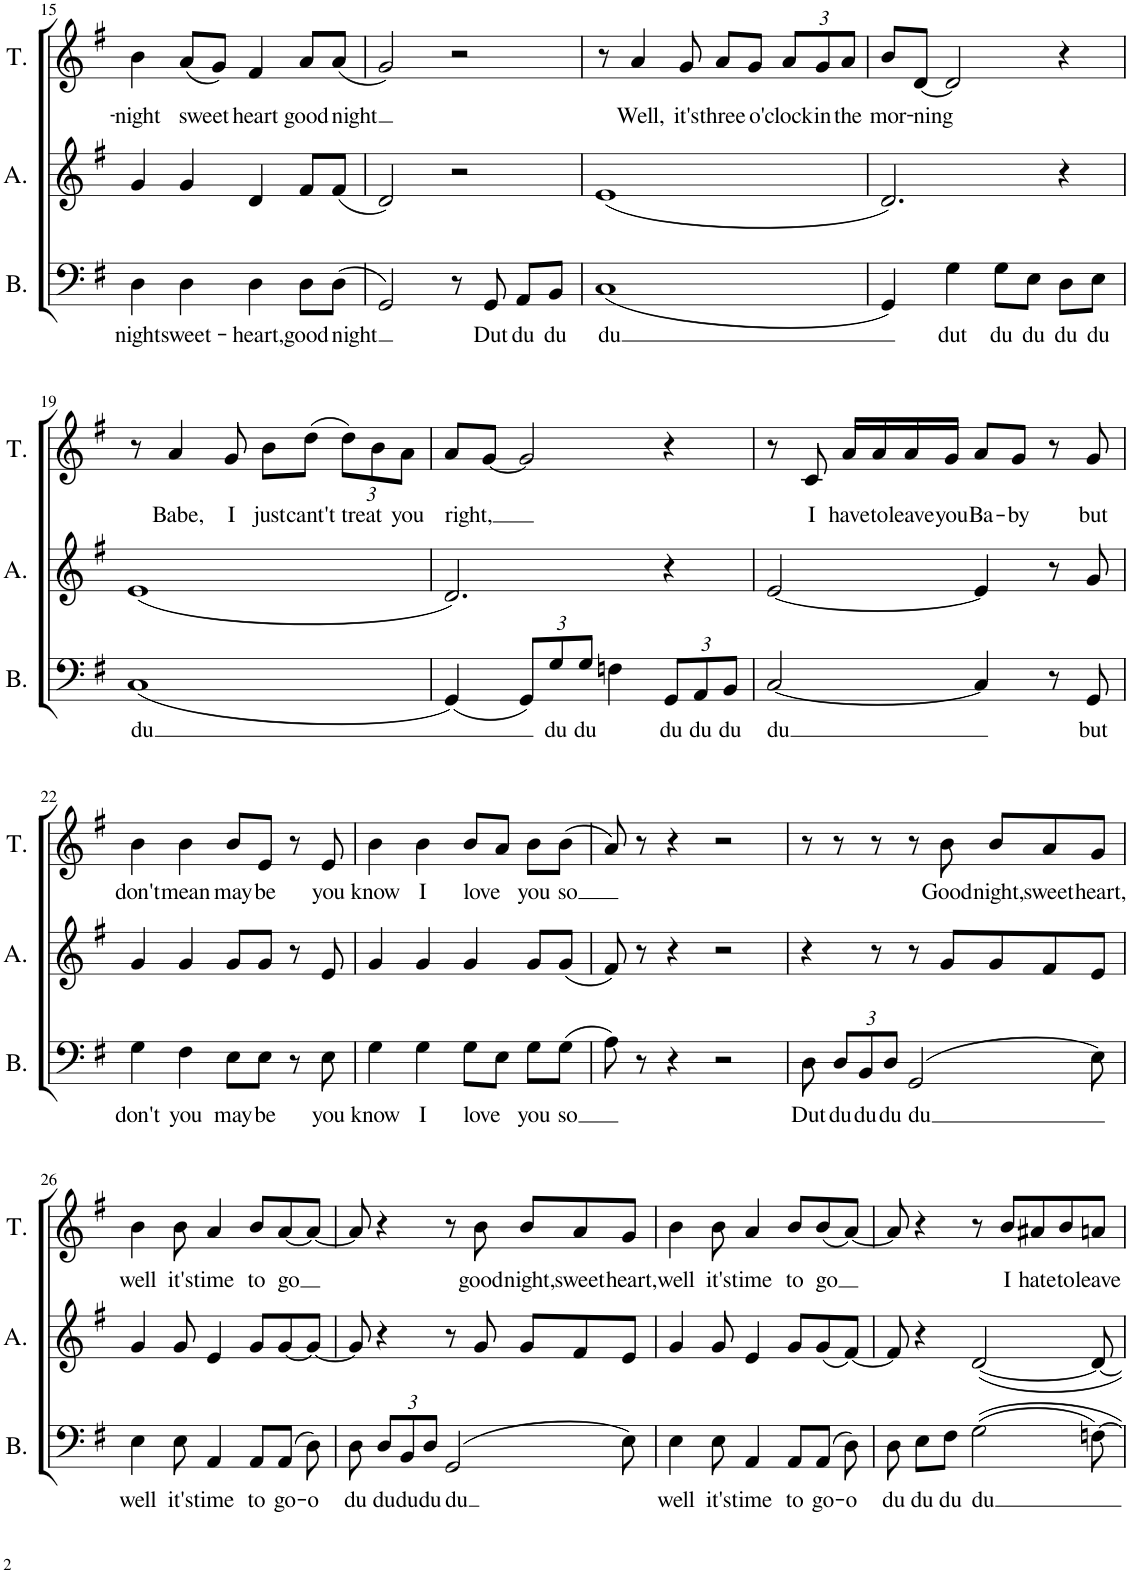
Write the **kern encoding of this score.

**kern	**text	**kern	**kern	**text
*part3	*part3	*part2	*part1	*part1
*staff3	*staff3	*staff2	*staff1	*staff1
*I"Bass	*	*I"Alto	*I"Sopran	*
*I'B.	*	*I'A.	*	*
!!LO:PB:g=z
*clefF4	*	*clefG2	*clefG2	*
*k[f#]	*	*k[f#]	*k[f#]	*
*M4/4	*	*M4/4	*M4/4	*
*met(c)	*	*met(c)	*met(c)	*
=15	=15	=15	=15	=15
!	!LO:LY:b	!	!	!LO:LY:b
4D\	night	4g/	4b\	-night
!	!LO:LY:b	!	!	!LO:LY:b
4D\	sweet-	4g/	(8a/L	sweet
.	.	.	8g/J)	.
!	!LO:LY:b	!	!	!LO:LY:b
4D\	-heart,	4d/	4f#/	heart
!	!LO:LY:b	!	!	!LO:LY:b
8D\L	good-	8f#/L	8a/L	good-
!	!LO:LY:b	!	!	!LO:LY:b
(8D\J	-night	(8f#/J	(8a/J	-night
=16	=16	=16	=16	=16
2GG/)	.	2d/)	2g/)	.
8r	.	2r	2r	.
!	!LO:LY:b	!	!	!
8GG/	Dut	.	.	.
!	!LO:LY:b	!	!	!
8AA/L	du	.	.	.
!	!LO:LY:b	!	!	!
8BB/J	du	.	.	.
=17	=17	=17	=17	=17
!	!LO:LY:b	!	!	!
(1C	du	(1e	8r	.
!	!	!	!	!LO:LY:b
.	.	.	4a/	Well,
!	!	!	!	!LO:LY:b
.	.	.	8g/	it's
!	!	!	!	!LO:LY:b
.	.	.	8a/L	three
!	!	!	!	!LO:LY:b
.	.	.	8g/J	o'-
*	*	*	*Xbrackettup	*
!	!	!	!	!LO:LY:b
.	.	.	12a/L	-clock
!	!	!	!	!LO:LY:b
.	.	.	12g/	in
!	!	!	!	!LO:LY:b
.	.	.	12a/J	the
=18	=18	=18	=18	=18
!	!	!	!	!LO:LY:b
4GG/)	.	2.d/)	8b/L	mor-
!	!	!	!	!LO:LY:b
.	.	.	[8d/J	-ning
!	!LO:LY:b	!	!	!
4G\	dut	.	2d/]	.
!	!LO:LY:b	!	!	!
8G\L	du	.	.	.
!	!LO:LY:b	!	!	!
8E\J	du	.	.	.
!	!LO:LY:b	!	!	!
8D\L	du	4r	4r	.
!	!LO:LY:b	!	!	!
8E\J	du	.	.	.
!!LO:LB:g=z
=19	=19	=19	=19	=19
!	!LO:LY:b	!	!	!
(1C	du	(1e	8r	.
!	!	!	!	!LO:LY:b
.	.	.	4a/	Babe,
!	!	!	!	!LO:LY:b
.	.	.	8g/	I
!	!	!	!	!LO:LY:b
.	.	.	8b\L	just
!	!	!	!	!LO:LY:b
.	.	.	(8dd\J	cant't
!	!	!	!	!LO:LY:b
.	.	.	12dd\L)	treat
.	.	.	12b\	.
!	!	!	!	!LO:LY:b
.	.	.	12a\J	you
=20	=20	=20	=20	=20
!	!	!	!	!LO:LY:b
(4GG/)	.	2.d/)	8a/L	right,
.	.	.	[8g/J	.
*Xbrackettup	*	*	*	*
12GG/L)	.	.	2g/]	.
!	!LO:LY:b	!	!	!
12G/	du	.	.	.
!	!LO:LY:b	!	!	!
12G/J	du	.	.	.
4Fn\	.	.	.	.
!	!LO:LY:b	!	!	!
12GG/L	du	4r	4r	.
!	!LO:LY:b	!	!	!
12AA/	du	.	.	.
!	!LO:LY:b	!	!	!
12BB/J	du	.	.	.
=21	=21	=21	=21	=21
!	!LO:LY:b	!	!	!
[2C/	du	[2e/	8r	.
!	!	!	!	!LO:LY:b
.	.	.	8c/	I
!	!	!	!	!LO:LY:b
.	.	.	16a/LL	have
!	!	!	!	!LO:LY:b
.	.	.	16a/	to
!	!	!	!	!LO:LY:b
.	.	.	16a/	leave
!	!	!	!	!LO:LY:b
.	.	.	16g/JJ	you
!	!	!	!	!LO:LY:b
4C/]	.	4e/]	8a/L	Ba-
!	!	!	!	!LO:LY:b
.	.	.	8g/J	-by
8r	.	8r	8r	.
!	!LO:LY:b	!	!	!LO:LY:b
8GG/	but	8g/	8g/	but
!!LO:LB:g=z
=22	=22	=22	=22	=22
!	!LO:LY:b	!	!	!LO:LY:b
4G\	don't	4g/	4b\	don't
!	!LO:LY:b	!	!	!LO:LY:b
4F#\	you	4g/	4b\	mean
!	!LO:LY:b	!	!	!LO:LY:b
8E\L	may	8g/L	8b/L	may
!	!LO:LY:b	!	!	!LO:LY:b
8E\J	be	8g/J	8e/J	be
8r	.	8r	8r	.
!	!LO:LY:b	!	!	!LO:LY:b
8E\	you	8e/	8e/	you
=23	=23	=23	=23	=23
!	!LO:LY:b	!	!	!LO:LY:b
4G\	know	4g/	4b\	know
!	!LO:LY:b	!	!	!LO:LY:b
4G\	I	4g/	4b\	I
!	!LO:LY:b	!	!	!LO:LY:b
8G\L	love	4g/	8b/L	love
8E\J	.	.	8a/J	.
!	!LO:LY:b	!	!	!LO:LY:b
8G\L	you	8g/L	8b\L	you
!	!LO:LY:b	!	!	!LO:LY:b
(8G\J	so	(8g/J	(8b\J	so
=24	=24	=24	=24	=24
8A\)	.	8f#/)	8a/)	.
8r	.	8r	8r	.
4r	.	4r	4r	.
2r	.	2r	2r	.
=25	=25	=25	=25	=25
!	!LO:LY:b	!	!	!
8D\	Dut	4r	8r	.
!	!LO:LY:b	!	!	!
12D/L	du	.	8r	.
!	!LO:LY:b	!	!	!
12BB/	du	.	.	.
.	.	8r	8r	.
!	!LO:LY:b	!	!	!
12D/J	du	.	.	.
!	!LO:LY:b	!	!	!
(2GG/	du	8r	8r	.
!	!	!	!	!LO:LY:b
.	.	8g/L	8b\	Good
!	!	!	!	!LO:LY:b
.	.	8g/	8b/L	night,
!	!	!	!	!LO:LY:b
.	.	8f#/	8a/	sweet-
!	!	!	!	!LO:LY:b
8E\)	.	8e/J	8g/J	-heart,
!!LO:LB:g=z
=26	=26	=26	=26	=26
!	!LO:LY:b	!	!	!LO:LY:b
4E\	well	4g/	4b\	well
!	!LO:LY:b	!	!	!LO:LY:b
8E\	it's	8g/	8b\	it's
!	!LO:LY:b	!	!	!LO:LY:b
4AA/	time	4e/	4a/	time
!	!LO:LY:b	!	!	!LO:LY:b
8AA/L	to	8g/L	8b/L	to
!	!LO:LY:b	!	!	!LO:LY:b
(8AA/J	go-	[8g/	[8a/	go
!	!LO:LY:b	!	!	!
8D\)	-o	8g/J_	8a/J_	.
=27	=27	=27	=27	=27
!	!LO:LY:b	!	!	!
8D\	du	8g/]	8a/]	.
!	!LO:LY:b	!	!	!
12D/L	du	4r	4r	.
!	!LO:LY:b	!	!	!
12BB/	du	.	.	.
!	!LO:LY:b	!	!	!
12D/J	du	.	.	.
!	!LO:LY:b	!	!	!
(2GG/	du	8r	8r	.
!	!	!	!	!LO:LY:b
.	.	8g/	8b\	good-
!	!	!	!	!LO:LY:b
.	.	8g/L	8b/L	-night,
!	!	!	!	!LO:LY:b
.	.	8f#/	8a/	sweet-
!	!	!	!	!LO:LY:b
8E\)	.	8e/J	8g/J	-heart,
=28	=28	=28	=28	=28
!	!LO:LY:b	!	!	!LO:LY:b
4E\	well	4g/	4b\	well
!	!LO:LY:b	!	!	!LO:LY:b
8E\	it's	8g/	8b\	it's
!	!LO:LY:b	!	!	!LO:LY:b
4AA/	time	4e/	4a/	time
!	!LO:LY:b	!	!	!LO:LY:b
8AA/L	to	8g/L	8b/L	to
!	!LO:LY:b	!	!	!LO:LY:b
(8AA/J	go-	(8g/	(8b/	go
!	!LO:LY:b	!	!	!
8D\)	-o	[8f#/J)	[8a/J)	.
=29	=29	=29	=29	=29
!	!LO:LY:b	!	!	!
8D\	du	8f#/]	8a/]	.
!	!LO:LY:b	!	!	!
8E\L	du	4r	4r	.
!	!LO:LY:b	!	!	!
8F#\J	du	.	.	.
!	!LO:LY:b	!	!	!
(2G\	du	[2d/	8r	.
!	!	!	!	!LO:LY:b
.	.	.	8b/L	I
!	!	!	!	!LO:LY:b
.	.	.	8a#X/	hate
!	!	!	!	!LO:LY:b
.	.	.	8b/	to
!	!	!	!	!LO:LY:b
[8Fn\)	.	8d/_	8an/J	leave
=	=	=	=	=
*-	*-	*-	*-	*-
